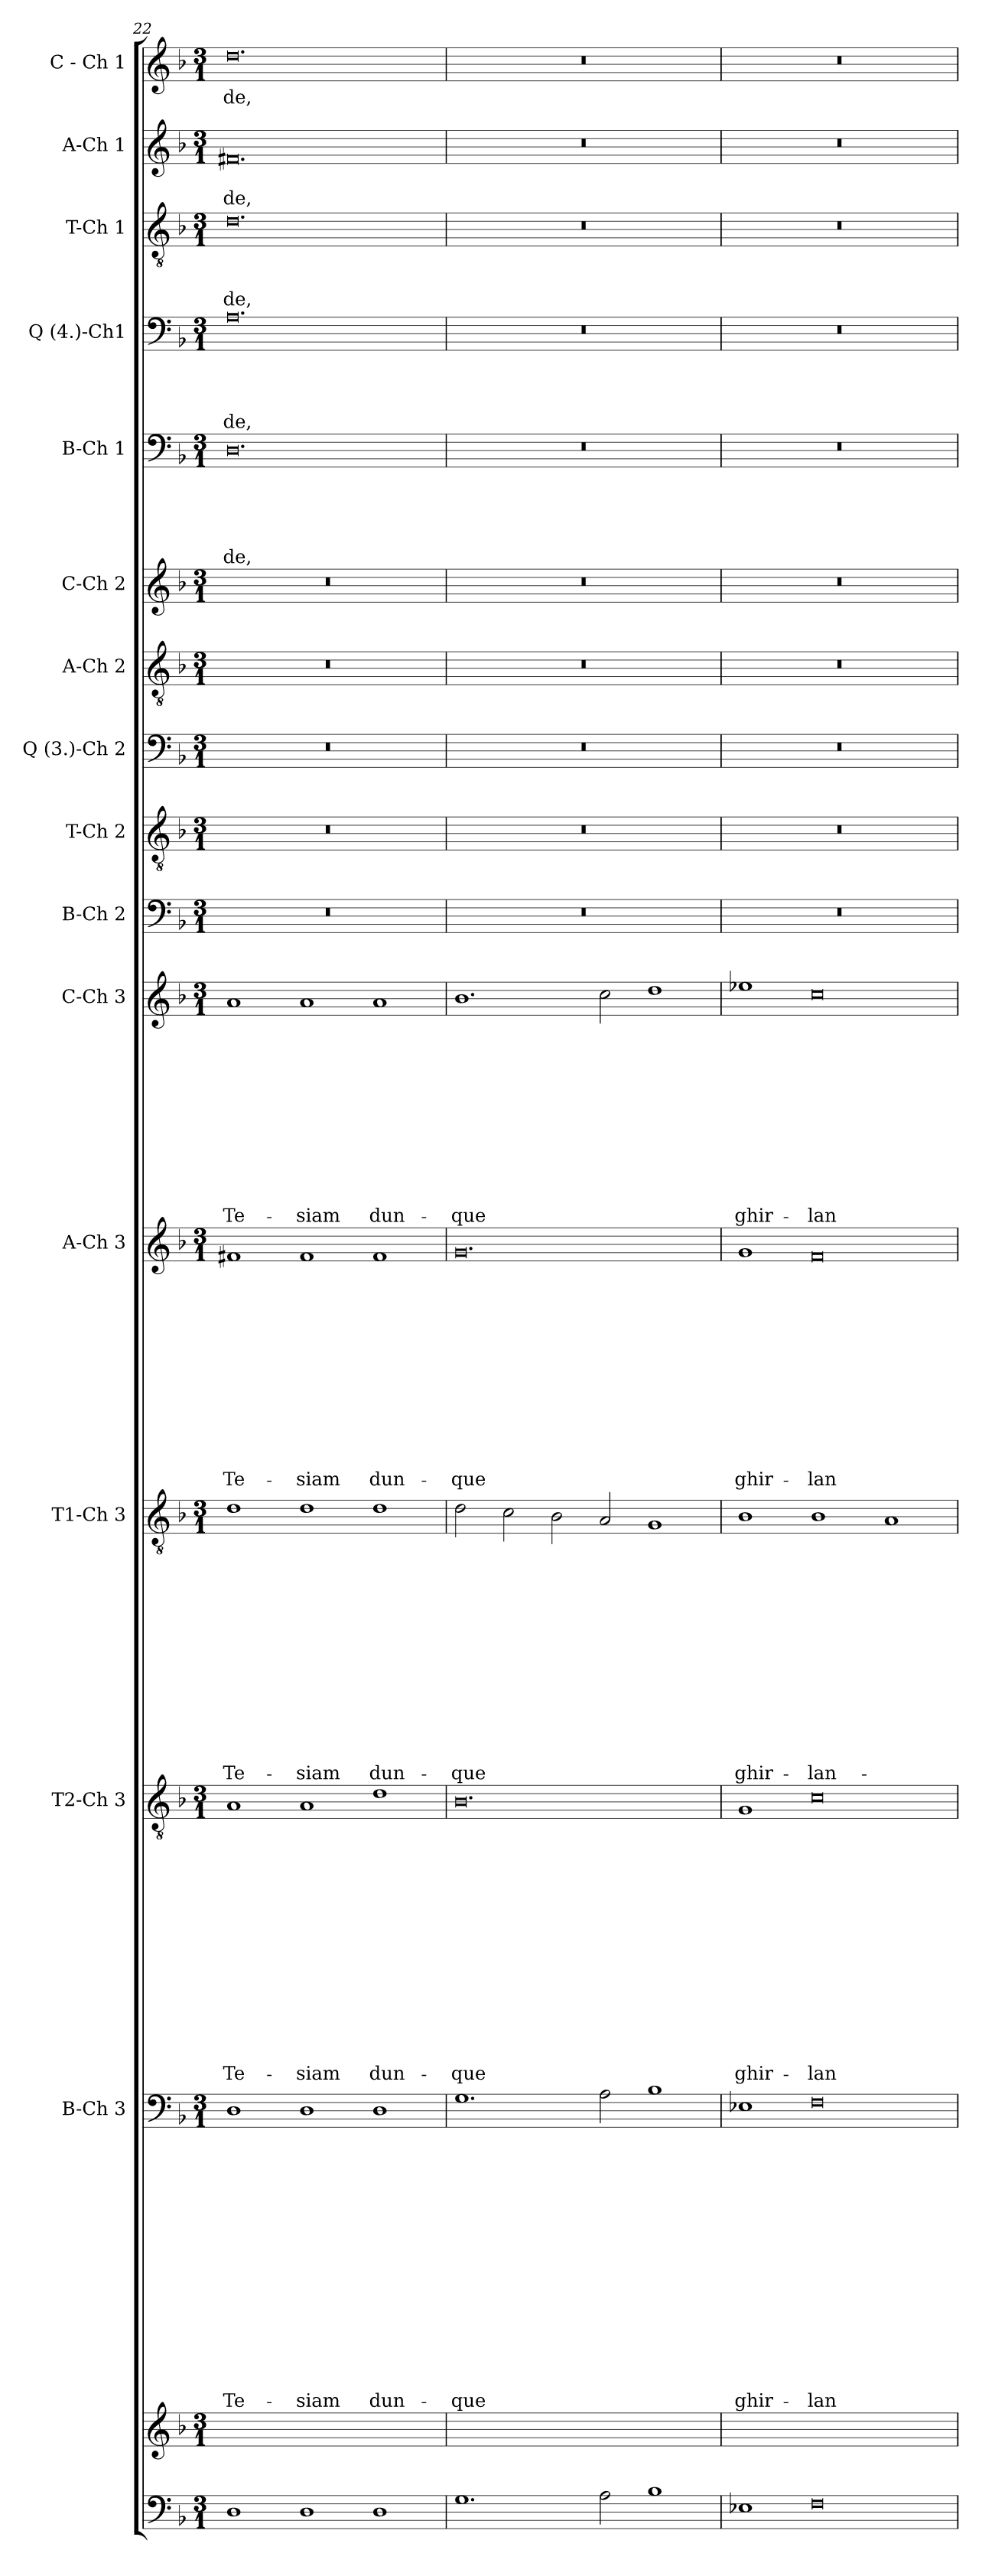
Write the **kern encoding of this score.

**kern	**kern	**kern	**text	**text	**text	**text	**text	**text	**text	**text	**text	**text	**text	**text	**text	**text	**text	**kern	**text	**text	**text	**text	**text	**text	**text	**text	**text	**text	**text	**text	**text	**text	**kern	**text	**text	**text	**text	**text	**text	**text	**text	**text	**text	**text	**text	**text	**kern	**text	**text	**text	**text	**text	**text	**text	**text	**text	**text	**text	**text	**kern	**text	**text	**text	**text	**text	**text	**text	**text	**text	**text	**text	**kern	**kern	**kern	**kern	**kern	**kern	**text	**text	**text	**text	**text	**kern	**text	**text	**text	**text	**kern	**text	**text	**text	**kern	**text	**text	**kern	**text
*part16	*part16	*part15	*part15	*part15	*part15	*part15	*part15	*part15	*part15	*part15	*part15	*part15	*part15	*part15	*part15	*part15	*part15	*part14	*part14	*part14	*part14	*part14	*part14	*part14	*part14	*part14	*part14	*part14	*part14	*part14	*part14	*part14	*part13	*part13	*part13	*part13	*part13	*part13	*part13	*part13	*part13	*part13	*part13	*part13	*part13	*part13	*part12	*part12	*part12	*part12	*part12	*part12	*part12	*part12	*part12	*part12	*part12	*part12	*part12	*part11	*part11	*part11	*part11	*part11	*part11	*part11	*part11	*part11	*part11	*part11	*part11	*part10	*part9	*part8	*part7	*part6	*part5	*part5	*part5	*part5	*part5	*part5	*part4	*part4	*part4	*part4	*part4	*part3	*part3	*part3	*part3	*part2	*part2	*part2	*part1	*part1
*staff17	*staff16	*staff15	*staff15	*staff15	*staff15	*staff15	*staff15	*staff15	*staff15	*staff15	*staff15	*staff15	*staff15	*staff15	*staff15	*staff15	*staff15	*staff14	*staff14	*staff14	*staff14	*staff14	*staff14	*staff14	*staff14	*staff14	*staff14	*staff14	*staff14	*staff14	*staff14	*staff14	*staff13	*staff13	*staff13	*staff13	*staff13	*staff13	*staff13	*staff13	*staff13	*staff13	*staff13	*staff13	*staff13	*staff13	*staff12	*staff12	*staff12	*staff12	*staff12	*staff12	*staff12	*staff12	*staff12	*staff12	*staff12	*staff12	*staff12	*staff11	*staff11	*staff11	*staff11	*staff11	*staff11	*staff11	*staff11	*staff11	*staff11	*staff11	*staff11	*staff10	*staff9	*staff8	*staff7	*staff6	*staff5	*staff5	*staff5	*staff5	*staff5	*staff5	*staff4	*staff4	*staff4	*staff4	*staff4	*staff3	*staff3	*staff3	*staff3	*staff2	*staff2	*staff2	*staff1	*staff1
*	*	*I"B-Ch 3	*	*	*	*	*	*	*	*	*	*	*	*	*	*	*	*I"T2-Ch 3	*	*	*	*	*	*	*	*	*	*	*	*	*	*	*I"T1-Ch 3	*	*	*	*	*	*	*	*	*	*	*	*	*	*I"A-Ch 3	*	*	*	*	*	*	*	*	*	*	*	*	*I"C-Ch 3	*	*	*	*	*	*	*	*	*	*	*	*I"B-Ch 2	*I"T-Ch 2	*I"Q (3.)-Ch 2	*I"A-Ch 2	*I"C-Ch 2	*I"B-Ch 1	*	*	*	*	*	*I"Q (4.)-Ch1	*	*	*	*	*I"T-Ch 1	*	*	*	*I"A-Ch 1	*	*	*I"C - Ch 1	*
*clefF4	*clefG2	*clefF4	*	*	*	*	*	*	*	*	*	*	*	*	*	*	*	*clefGv2	*	*	*	*	*	*	*	*	*	*	*	*	*	*	*clefGv2	*	*	*	*	*	*	*	*	*	*	*	*	*	*clefG2	*	*	*	*	*	*	*	*	*	*	*	*	*clefG2	*	*	*	*	*	*	*	*	*	*	*	*clefF4	*clefGv2	*clefF4	*clefGv2	*clefG2	*clefF4	*	*	*	*	*	*clefF4	*	*	*	*	*clefGv2	*	*	*	*clefG2	*	*	*clefG2	*
*k[b-]	*k[b-]	*k[b-]	*	*	*	*	*	*	*	*	*	*	*	*	*	*	*	*k[b-]	*	*	*	*	*	*	*	*	*	*	*	*	*	*	*k[b-]	*	*	*	*	*	*	*	*	*	*	*	*	*	*k[b-]	*	*	*	*	*	*	*	*	*	*	*	*	*k[b-]	*	*	*	*	*	*	*	*	*	*	*	*k[b-]	*k[b-]	*k[b-]	*k[b-]	*k[b-]	*k[b-]	*	*	*	*	*	*k[b-]	*	*	*	*	*k[b-]	*	*	*	*k[b-]	*	*	*k[b-]	*
*F:	*F:	*F:	*	*	*	*	*	*	*	*	*	*	*	*	*	*	*	*F:	*	*	*	*	*	*	*	*	*	*	*	*	*	*	*F:	*	*	*	*	*	*	*	*	*	*	*	*	*	*F:	*	*	*	*	*	*	*	*	*	*	*	*	*F:	*	*	*	*	*	*	*	*	*	*	*	*F:	*F:	*F:	*F:	*F:	*F:	*	*	*	*	*	*F:	*	*	*	*	*F:	*	*	*	*F:	*	*	*F:	*
*M3/1	*M3/1	*M3/1	*	*	*	*	*	*	*	*	*	*	*	*	*	*	*	*M3/1	*	*	*	*	*	*	*	*	*	*	*	*	*	*	*M3/1	*	*	*	*	*	*	*	*	*	*	*	*	*	*M3/1	*	*	*	*	*	*	*	*	*	*	*	*	*M3/1	*	*	*	*	*	*	*	*	*	*	*	*M3/1	*M3/1	*M3/1	*M3/1	*M3/1	*M3/1	*	*	*	*	*	*M3/1	*	*	*	*	*M3/1	*	*	*	*M3/1	*	*	*M3/1	*
=22	=22	=22	=22	=22	=22	=22	=22	=22	=22	=22	=22	=22	=22	=22	=22	=22	=22	=22	=22	=22	=22	=22	=22	=22	=22	=22	=22	=22	=22	=22	=22	=22	=22	=22	=22	=22	=22	=22	=22	=22	=22	=22	=22	=22	=22	=22	=22	=22	=22	=22	=22	=22	=22	=22	=22	=22	=22	=22	=22	=22	=22	=22	=22	=22	=22	=22	=22	=22	=22	=22	=22	=22	=22	=22	=22	=22	=22	=22	=22	=22	=22	=22	=22	=22	=22	=22	=22	=22	=22	=22	=22	=22	=22	=22	=22	=22
!	!	!	!	!	!	!	!	!	!	!	!	!	!	!	!	!	!LO:LY:b	!	!	!	!	!	!	!	!	!	!	!	!	!	!	!LO:LY:b	!	!	!	!	!	!	!	!	!	!	!	!	!	!LO:LY:b	!	!	!	!	!	!	!	!	!	!	!	!	!LO:LY:b	!	!	!	!	!	!	!	!	!	!	!	!LO:LY:b	!	!	!	!	!	!	!	!	!	!	!LO:LY:b	!	!	!	!	!LO:LY:b	!	!	!	!LO:LY:b	!	!	!LO:LY:b	!	!LO:LY:b
1D	0.ryy	1D	.	.	.	.	.	.	.	.	.	.	.	.	.	.	Te-	1A	.	.	.	.	.	.	.	.	.	.	.	.	.	Te-	1d	.	.	.	.	.	.	.	.	.	.	.	.	Te-	1f#X	.	.	.	.	.	.	.	.	.	.	.	Te-	1a	.	.	.	.	.	.	.	.	.	.	Te-	0.r	0.r	0.r	0.r	0.r	0.D	.	.	.	.	-de,	0.A	.	.	.	-de,	0.d	.	.	-de,	0.f#X	.	-de,	0.dd	-de,
!	!	!	!	!	!	!	!	!	!	!	!	!	!	!	!	!	!LO:LY:b	!	!	!	!	!	!	!	!	!	!	!	!	!	!	!LO:LY:b	!	!	!	!	!	!	!	!	!	!	!	!	!	!LO:LY:b	!	!	!	!	!	!	!	!	!	!	!	!	!LO:LY:b	!	!	!	!	!	!	!	!	!	!	!	!LO:LY:b	!	!	!	!	!	!	!	!	!	!	!	!	!	!	!	!	!	!	!	!	!	!	!	!	!
1D	.	1D	.	.	.	.	.	.	.	.	.	.	.	.	.	.	-siam	1A	.	.	.	.	.	.	.	.	.	.	.	.	.	-siam	1d	.	.	.	.	.	.	.	.	.	.	.	.	-siam	1f#	.	.	.	.	.	.	.	.	.	.	.	-siam	1a	.	.	.	.	.	.	.	.	.	.	-siam	.	.	.	.	.	.	.	.	.	.	.	.	.	.	.	.	.	.	.	.	.	.	.	.	.
!	!	!	!	!	!	!	!	!	!	!	!	!	!	!	!	!	!LO:LY:b	!	!	!	!	!	!	!	!	!	!	!	!	!	!	!LO:LY:b	!	!	!	!	!	!	!	!	!	!	!	!	!	!LO:LY:b	!	!	!	!	!	!	!	!	!	!	!	!	!LO:LY:b	!	!	!	!	!	!	!	!	!	!	!	!LO:LY:b	!	!	!	!	!	!	!	!	!	!	!	!	!	!	!	!	!	!	!	!	!	!	!	!	!
1D	.	1D	.	.	.	.	.	.	.	.	.	.	.	.	.	.	dun-	1d	.	.	.	.	.	.	.	.	.	.	.	.	.	dun-	1d	.	.	.	.	.	.	.	.	.	.	.	.	dun-	1f#	.	.	.	.	.	.	.	.	.	.	.	dun-	1a	.	.	.	.	.	.	.	.	.	.	dun-	.	.	.	.	.	.	.	.	.	.	.	.	.	.	.	.	.	.	.	.	.	.	.	.	.
=23	=23	=23	=23	=23	=23	=23	=23	=23	=23	=23	=23	=23	=23	=23	=23	=23	=23	=23	=23	=23	=23	=23	=23	=23	=23	=23	=23	=23	=23	=23	=23	=23	=23	=23	=23	=23	=23	=23	=23	=23	=23	=23	=23	=23	=23	=23	=23	=23	=23	=23	=23	=23	=23	=23	=23	=23	=23	=23	=23	=23	=23	=23	=23	=23	=23	=23	=23	=23	=23	=23	=23	=23	=23	=23	=23	=23	=23	=23	=23	=23	=23	=23	=23	=23	=23	=23	=23	=23	=23	=23	=23	=23	=23	=23	=23	=23
!	!	!	!	!	!	!	!	!	!	!	!	!	!	!	!	!	!LO:LY:b	!	!	!	!	!	!	!	!	!	!	!	!	!	!	!LO:LY:b	!	!	!	!	!	!	!	!	!	!	!	!	!	!LO:LY:b	!	!	!	!	!	!	!	!	!	!	!	!	!LO:LY:b	!	!	!	!	!	!	!	!	!	!	!	!LO:LY:b	!	!	!	!	!	!	!	!	!	!	!	!	!	!	!	!	!	!	!	!	!	!	!	!	!
1.G	0.ryy	1.G	.	.	.	.	.	.	.	.	.	.	.	.	.	.	-que	0.B-	.	.	.	.	.	.	.	.	.	.	.	.	.	-que	2d\	.	.	.	.	.	.	.	.	.	.	.	.	-que	0.g	.	.	.	.	.	.	.	.	.	.	.	-que	1.b-	.	.	.	.	.	.	.	.	.	.	-que	0.r	0.r	0.r	0.r	0.r	0.r	.	.	.	.	.	0.r	.	.	.	.	0.r	.	.	.	0.r	.	.	0.r	.
.	.	.	.	.	.	.	.	.	.	.	.	.	.	.	.	.	.	.	.	.	.	.	.	.	.	.	.	.	.	.	.	.	2c\	.	.	.	.	.	.	.	.	.	.	.	.	.	.	.	.	.	.	.	.	.	.	.	.	.	.	.	.	.	.	.	.	.	.	.	.	.	.	.	.	.	.	.	.	.	.	.	.	.	.	.	.	.	.	.	.	.	.	.	.	.	.	.
.	.	.	.	.	.	.	.	.	.	.	.	.	.	.	.	.	.	.	.	.	.	.	.	.	.	.	.	.	.	.	.	.	2B-\	.	.	.	.	.	.	.	.	.	.	.	.	.	.	.	.	.	.	.	.	.	.	.	.	.	.	.	.	.	.	.	.	.	.	.	.	.	.	.	.	.	.	.	.	.	.	.	.	.	.	.	.	.	.	.	.	.	.	.	.	.	.	.
2A\	.	2A\	.	.	.	.	.	.	.	.	.	.	.	.	.	.	.	.	.	.	.	.	.	.	.	.	.	.	.	.	.	.	2A/	.	.	.	.	.	.	.	.	.	.	.	.	.	.	.	.	.	.	.	.	.	.	.	.	.	.	2cc\	.	.	.	.	.	.	.	.	.	.	.	.	.	.	.	.	.	.	.	.	.	.	.	.	.	.	.	.	.	.	.	.	.	.	.	.
1B-	.	1B-	.	.	.	.	.	.	.	.	.	.	.	.	.	.	.	.	.	.	.	.	.	.	.	.	.	.	.	.	.	.	1G	.	.	.	.	.	.	.	.	.	.	.	.	.	.	.	.	.	.	.	.	.	.	.	.	.	.	1dd	.	.	.	.	.	.	.	.	.	.	.	.	.	.	.	.	.	.	.	.	.	.	.	.	.	.	.	.	.	.	.	.	.	.	.	.
=24	=24	=24	=24	=24	=24	=24	=24	=24	=24	=24	=24	=24	=24	=24	=24	=24	=24	=24	=24	=24	=24	=24	=24	=24	=24	=24	=24	=24	=24	=24	=24	=24	=24	=24	=24	=24	=24	=24	=24	=24	=24	=24	=24	=24	=24	=24	=24	=24	=24	=24	=24	=24	=24	=24	=24	=24	=24	=24	=24	=24	=24	=24	=24	=24	=24	=24	=24	=24	=24	=24	=24	=24	=24	=24	=24	=24	=24	=24	=24	=24	=24	=24	=24	=24	=24	=24	=24	=24	=24	=24	=24	=24	=24	=24	=24	=24
!	!	!	!	!	!	!	!	!	!	!	!	!	!	!	!	!	!LO:LY:b	!	!	!	!	!	!	!	!	!	!	!	!	!	!	!LO:LY:b	!	!	!	!	!	!	!	!	!	!	!	!	!	!LO:LY:b	!	!	!	!	!	!	!	!	!	!	!	!	!LO:LY:b	!	!	!	!	!	!	!	!	!	!	!	!LO:LY:b	!	!	!	!	!	!	!	!	!	!	!	!	!	!	!	!	!	!	!	!	!	!	!	!	!
1E-X	0.ryy	1E-X	.	.	.	.	.	.	.	.	.	.	.	.	.	.	ghir-	1G	.	.	.	.	.	.	.	.	.	.	.	.	.	ghir-	1B-	.	.	.	.	.	.	.	.	.	.	.	.	ghir-	1g	.	.	.	.	.	.	.	.	.	.	.	ghir-	1ee-X	.	.	.	.	.	.	.	.	.	.	ghir-	0.r	0.r	0.r	0.r	0.r	0.r	.	.	.	.	.	0.r	.	.	.	.	0.r	.	.	.	0.r	.	.	0.r	.
!	!	!	!	!	!	!	!	!	!	!	!	!	!	!	!	!	!LO:LY:b	!	!	!	!	!	!	!	!	!	!	!	!	!	!	!LO:LY:b	!	!	!	!	!	!	!	!	!	!	!	!	!	!LO:LY:b	!	!	!	!	!	!	!	!	!	!	!	!	!LO:LY:b	!	!	!	!	!	!	!	!	!	!	!	!LO:LY:b	!	!	!	!	!	!	!	!	!	!	!	!	!	!	!	!	!	!	!	!	!	!	!	!	!
0F	.	0F	.	.	.	.	.	.	.	.	.	.	.	.	.	.	-lan-	0c	.	.	.	.	.	.	.	.	.	.	.	.	.	-lan-	1B-	.	.	.	.	.	.	.	.	.	.	.	.	-lan-	0f	.	.	.	.	.	.	.	.	.	.	.	-lan-	0cc	.	.	.	.	.	.	.	.	.	.	-lan-	.	.	.	.	.	.	.	.	.	.	.	.	.	.	.	.	.	.	.	.	.	.	.	.	.
.	.	.	.	.	.	.	.	.	.	.	.	.	.	.	.	.	.	.	.	.	.	.	.	.	.	.	.	.	.	.	.	.	1A	.	.	.	.	.	.	.	.	.	.	.	.	.	.	.	.	.	.	.	.	.	.	.	.	.	.	.	.	.	.	.	.	.	.	.	.	.	.	.	.	.	.	.	.	.	.	.	.	.	.	.	.	.	.	.	.	.	.	.	.	.	.	.
=	=	=	=	=	=	=	=	=	=	=	=	=	=	=	=	=	=	=	=	=	=	=	=	=	=	=	=	=	=	=	=	=	=	=	=	=	=	=	=	=	=	=	=	=	=	=	=	=	=	=	=	=	=	=	=	=	=	=	=	=	=	=	=	=	=	=	=	=	=	=	=	=	=	=	=	=	=	=	=	=	=	=	=	=	=	=	=	=	=	=	=	=	=	=	=	=
*-	*-	*-	*-	*-	*-	*-	*-	*-	*-	*-	*-	*-	*-	*-	*-	*-	*-	*-	*-	*-	*-	*-	*-	*-	*-	*-	*-	*-	*-	*-	*-	*-	*-	*-	*-	*-	*-	*-	*-	*-	*-	*-	*-	*-	*-	*-	*-	*-	*-	*-	*-	*-	*-	*-	*-	*-	*-	*-	*-	*-	*-	*-	*-	*-	*-	*-	*-	*-	*-	*-	*-	*-	*-	*-	*-	*-	*-	*-	*-	*-	*-	*-	*-	*-	*-	*-	*-	*-	*-	*-	*-	*-	*-	*-	*-	*-
